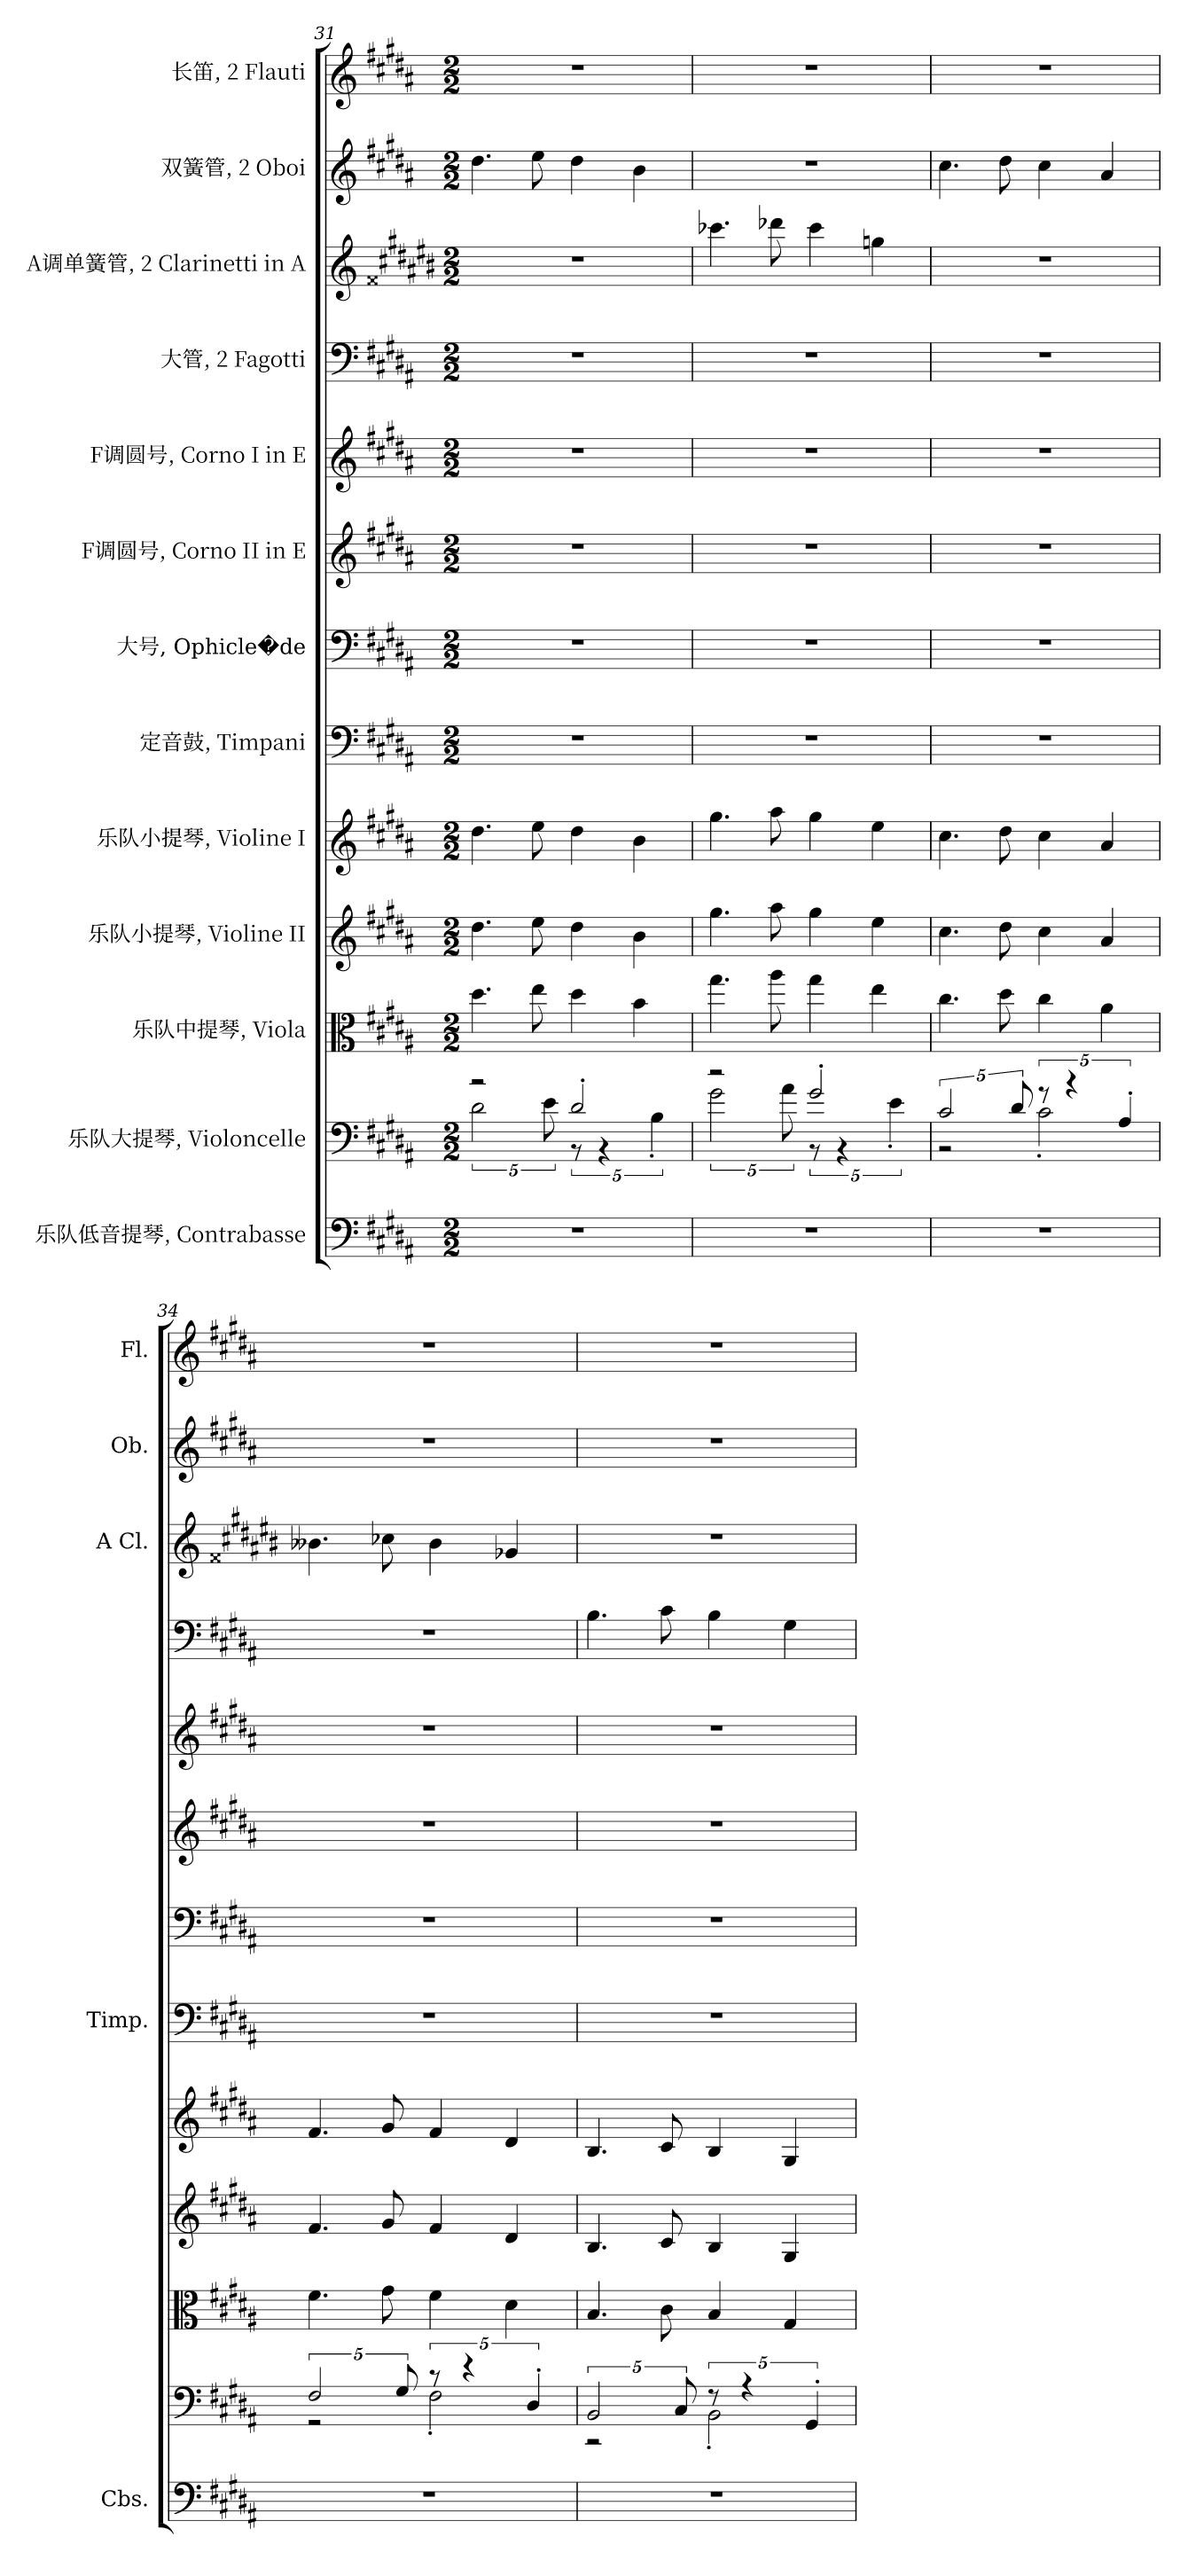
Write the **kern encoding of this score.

**kern	**kern	**kern	**kern	**kern	**kern	**kern	**kern	**kern	**kern	**kern	**kern	**kern
*part13	*part12	*part11	*part10	*part9	*part8	*part7	*part6	*part5	*part4	*part3	*part2	*part1
*staff13	*staff12	*staff11	*staff10	*staff9	*staff8	*staff7	*staff6	*staff5	*staff4	*staff3	*staff2	*staff1
*I"乐队低音提琴, Contrabasse	*I"乐队大提琴, Violoncelle	*I"乐队中提琴, Viola	*I"乐队小提琴, Violine II	*I"乐队小提琴, Violine I	*I"定音鼓, Timpani	*I"大号, Ophicle�de	*I"F调圆号, Corno II in E	*I"F调圆号, Corno I in E	*I"大管, 2 Fagotti	*I"A调单簧管, 2 Clarinetti in A	*I"双簧管, 2 Oboi	*I"长笛, 2 Flauti
*I'Cbs.	*	*	*	*	*I'Timp.	*	*	*	*	*I'A Cl.	*I'Ob.	*I'Fl.
*clefF4	*clefF4	*clefC3	*clefG2	*clefG2	*clefF4	*clefF4	*clefG2	*clefG2	*clefF4	*clefG2	*clefG2	*clefG2
*ITrd7c12	*	*	*	*	*	*	*ITrd4c7	*ITrd4c7	*	*ITrd2c3	*	*
*k[f#c#g#d#a#]	*k[f#c#g#d#a#]	*k[f#c#g#d#a#]	*k[f#c#g#d#a#]	*k[f#c#g#d#a#]	*k[f#c#g#d#a#]	*k[f#c#g#d#a#]	*k[f#c#g#d#]	*k[f#c#g#d#]	*k[f#c#g#d#a#]	*k[f##c#g#d#a#e#b#]	*k[f#c#g#d#a#]	*k[f#c#g#d#a#]
*M2/2	*M2/2	*M2/2	*M2/2	*M2/2	*M2/2	*M2/2	*M2/2	*M2/2	*M2/2	*M2/2	*M2/2	*M2/2
*MM264	*MM264	*MM264	*MM264	*MM264	*MM264	*MM264	*MM264	*MM264	*MM264	*MM264	*MM264	*MM264
=31	=31	=31	=31	=31	=31	=31	=31	=31	=31	=31	=31	=31
*	*^	*	*	*	*	*	*	*	*	*	*	*
1r	2r	5%2d#\	4.dd#\	4.dd#\	4.dd#\	1r	1r	1r	1r	1r	1r	4.dd#\	1r
.	.	.	8ee\	8ee\	8ee\	.	.	.	.	.	.	8ee\	.
.	.	10e\	.	.	.	.	.	.	.	.	.	.	.
.	2d#'/	10r	4dd#\	4dd#\	4dd#\	.	.	.	.	.	.	4dd#\	.
.	.	5r	.	.	.	.	.	.	.	.	.	.	.
.	.	.	4b\	4b\	4b\	.	.	.	.	.	.	4b\	.
.	.	5B'\	.	.	.	.	.	.	.	.	.	.	.
=32	=32	=32	=32	=32	=32	=32	=32	=32	=32	=32	=32	=32	=32
*	*	*	*	*	*	*	*	*	*	*	*	*	*MM264
1r	2r	5%2g#\	4.gg#\	4.gg#\	4.gg#\	1r	1r	1r	1r	1r	4.aa-X\	1r	1r
.	.	.	8aa#\	8aa#\	8aa#\	.	.	.	.	.	8bb-X\	.	.
.	.	10a#\	.	.	.	.	.	.	.	.	.	.	.
.	2g#'/	10r	4gg#\	4gg#\	4gg#\	.	.	.	.	.	4aa-\	.	.
.	.	5r	.	.	.	.	.	.	.	.	.	.	.
.	.	.	4ee\	4ee\	4ee\	.	.	.	.	.	4een\	.	.
.	.	5e'\	.	.	.	.	.	.	.	.	.	.	.
=33	=33	=33	=33	=33	=33	=33	=33	=33	=33	=33	=33	=33	=33
*	*	*	*	*	*	*	*	*	*	*	*	*	*MM264
1r	5%2c#/	2r	4.cc#\	4.cc#\	4.cc#\	1r	1r	1r	1r	1r	1r	4.cc#\	1r
.	.	.	8dd#\	8dd#\	8dd#\	.	.	.	.	.	.	8dd#\	.
.	10d#/	.	.	.	.	.	.	.	.	.	.	.	.
.	10r	2c#'\	4cc#\	4cc#\	4cc#\	.	.	.	.	.	.	4cc#\	.
.	5r	.	.	.	.	.	.	.	.	.	.	.	.
.	.	.	4a#\	4a#/	4a#/	.	.	.	.	.	.	4a#/	.
.	5A#'/	.	.	.	.	.	.	.	.	.	.	.	.
!!LO:PB:g=z
=34	=34	=34	=34	=34	=34	=34	=34	=34	=34	=34	=34	=34	=34
*	*	*	*	*	*	*	*	*	*	*	*	*	*MM264
1r	5%2F#/	2r	4.f#\	4.f#/	4.f#/	1r	1r	1r	1r	1r	4.g-X\	1r	1r
.	.	.	8g#\	8g#/	8g#/	.	.	.	.	.	8a-X\	.	.
.	10G#/	.	.	.	.	.	.	.	.	.	.	.	.
.	10r	2F#'\	4f#\	4f#/	4f#/	.	.	.	.	.	4g-\	.	.
.	5r	.	.	.	.	.	.	.	.	.	.	.	.
.	.	.	4d#\	4d#/	4d#/	.	.	.	.	.	4e-X/	.	.
.	5D#'/	.	.	.	.	.	.	.	.	.	.	.	.
=35	=35	=35	=35	=35	=35	=35	=35	=35	=35	=35	=35	=35	=35
*	*	*	*	*	*	*	*	*	*	*	*	*	*MM264
1r	5%2BB/	2r	4.B/	4.B/	4.B/	1r	1r	1r	1r	4.B\	1r	1r	1r
.	.	.	8c#\	8c#/	8c#/	.	.	.	.	8c#\	.	.	.
.	10C#/	.	.	.	.	.	.	.	.	.	.	.	.
.	10r	2BB'\	4B/	4B/	4B/	.	.	.	.	4B\	.	.	.
.	5r	.	.	.	.	.	.	.	.	.	.	.	.
.	.	.	4G#/	4G#/	4G#/	.	.	.	.	4G#\	.	.	.
.	5GG#'/	.	.	.	.	.	.	.	.	.	.	.	.
*	*v	*v	*	*	*	*	*	*	*	*	*	*	*
=	=	=	=	=	=	=	=	=	=	=	=	=
*-	*-	*-	*-	*-	*-	*-	*-	*-	*-	*-	*-	*-
